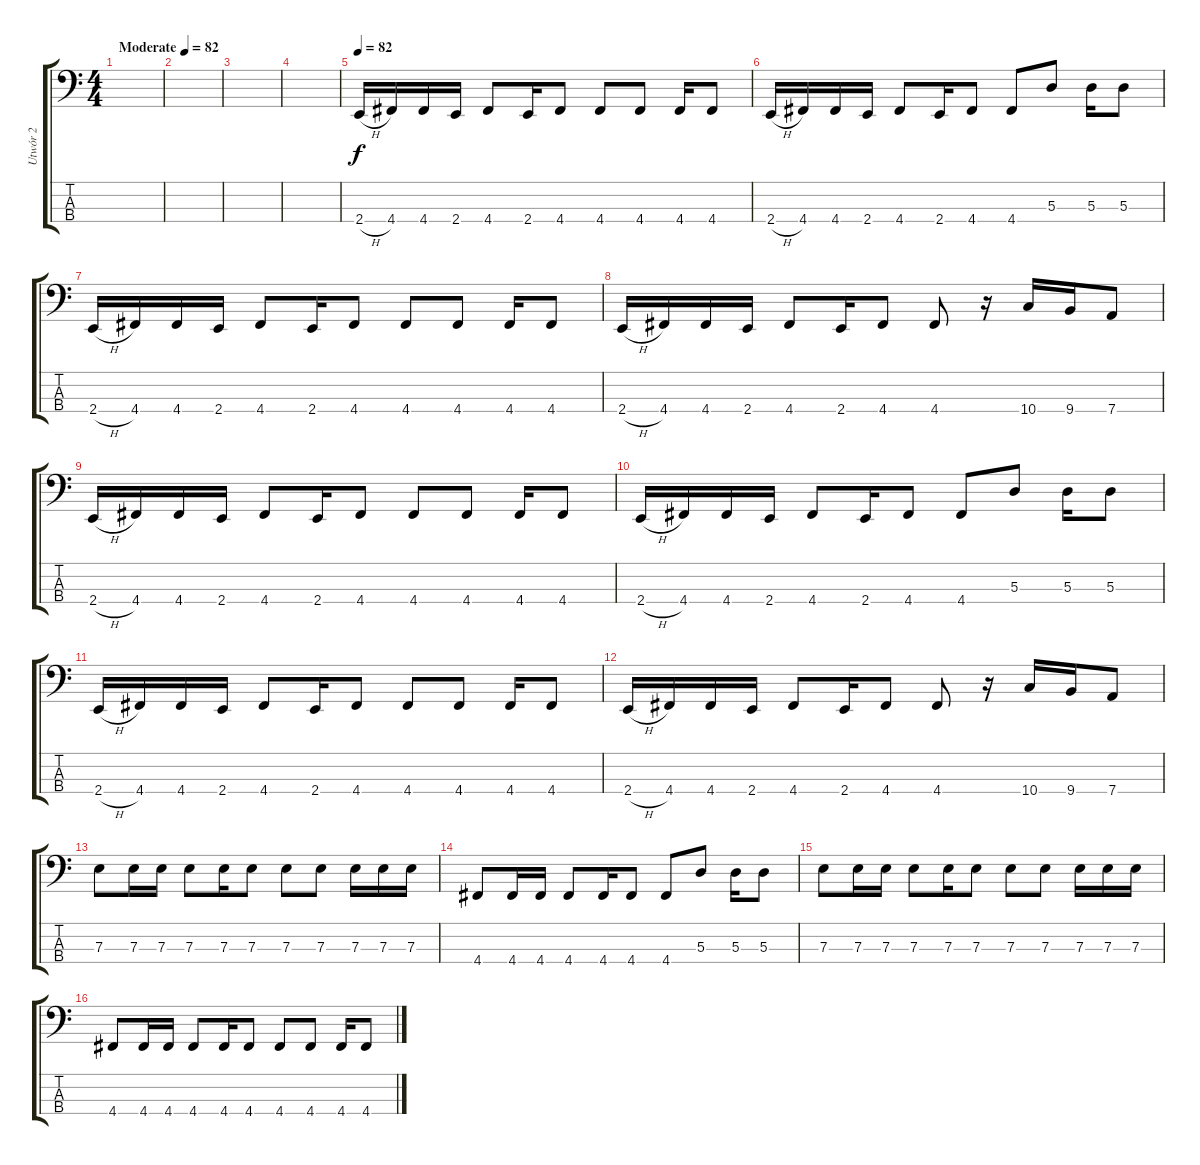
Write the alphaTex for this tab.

\track ("Utwór 2" "Utwór 2") {instrument electricbasspick}
\staff {score tabs}
\tuning (G2 D2 A1 D1) {hide}
\ts (4 4)
\tempo (82 "Moderate")
\tempo 90
\tempo (82 "Moderate")
\clef f4
\ks c
|
|
|
|
\tempo 82
2.4{h}.16 4.4.16 4.4.16 2.4.16 4.4.8 2.4.16 4.4.8 4.4.8 4.4.8 4.4.16 4.4.8 |
2.4{h}.16 4.4.16 4.4.16 2.4.16 4.4.8 2.4.16 4.4.8 4.4.8 5.3.8 5.3.16 5.3.8 |
2.4{h}.16 4.4.16 4.4.16 2.4.16 4.4.8 2.4.16 4.4.8 4.4.8 4.4.8 4.4.16 4.4.8 |
2.4{h}.16 4.4.16 4.4.16 2.4.16 4.4.8 2.4.16 4.4.8 4.4.8 r.16 10.4.16 9.4.16 7.4.8 |
2.4{h}.16 4.4.16 4.4.16 2.4.16 4.4.8 2.4.16 4.4.8 4.4.8 4.4.8 4.4.16 4.4.8 |
2.4{h}.16 4.4.16 4.4.16 2.4.16 4.4.8 2.4.16 4.4.8 4.4.8 5.3.8 5.3.16 5.3.8 |
2.4{h}.16 4.4.16 4.4.16 2.4.16 4.4.8 2.4.16 4.4.8 4.4.8 4.4.8 4.4.16 4.4.8 |
2.4{h}.16 4.4.16 4.4.16 2.4.16 4.4.8 2.4.16 4.4.8 4.4.8 r.16 10.4.16 9.4.16 7.4.8 |
7.3.8 7.3.16 7.3.16 7.3.8 7.3.16 7.3.8 7.3.8 7.3.8 7.3.16 7.3.16 7.3.16 |
4.4.8 4.4.16 4.4.16 4.4.8 4.4.16 4.4.8 4.4.8 5.3.8 5.3.16 5.3.8 |
7.3.8 7.3.16 7.3.16 7.3.8 7.3.16 7.3.8 7.3.8 7.3.8 7.3.16 7.3.16 7.3.16 |
4.4.8 4.4.16 4.4.16 4.4.8 4.4.16 4.4.8 4.4.8 4.4.8 4.4.16 4.4.8
